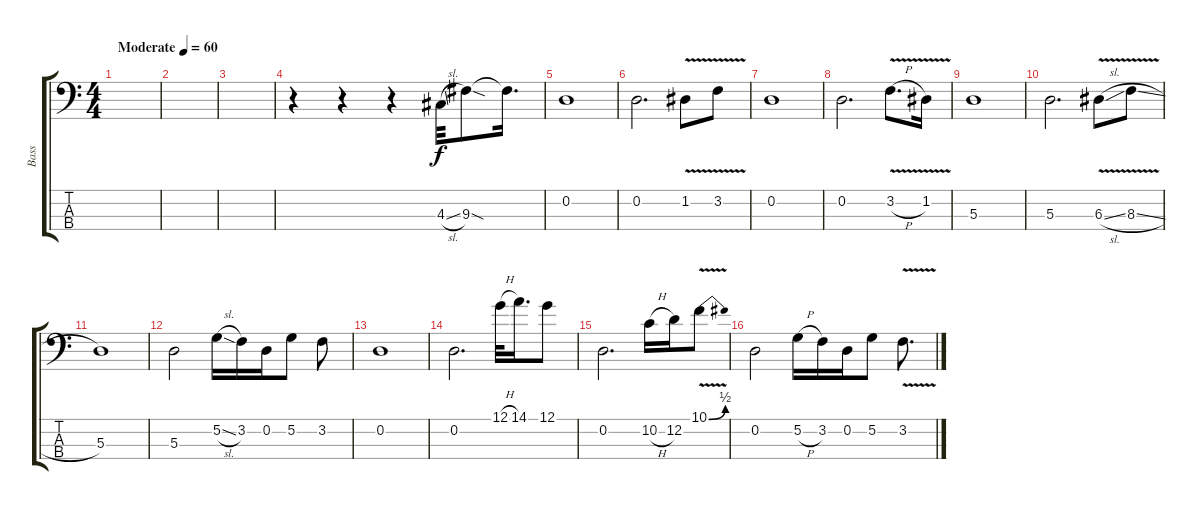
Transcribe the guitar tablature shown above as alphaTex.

\track ("Bass" "Bass") {instrument electricbassfinger}
\staff {score tabs}
\tuning (G2 D2 A1 E1) {hide}
\ts (4 4)
\tempo (60 "Moderate")
\clef f4
\ks c
|
|
|
r.4 r.4 r.4 4.3{sl}.32 9.3{sod}.8 9.3{t}.16{d} |
0.2.1 |
0.2.2{d} 1.2{v}.8 3.2{v}.8 |
0.2.1 |
0.2.2{d} 3.2{v h}.8{d} 1.2{v}.16 |
5.3.1 |
5.3.2{d} 6.3{v sl}.8 8.3{v sl}.8 |
5.3.1 |
5.3.2 5.2{sl}.16 3.2.16 0.2.16 5.2.8 3.2.8 |
0.2.1 |
0.2.2{d} 12.1{h}.32 14.1.16{d} 12.1.8 |
0.2.2{d} 10.2{h}.16 12.2.16 10.1{be (bend 0 0 60 2) v}.8 |
0.2.2 5.2{h}.16 3.2.16 0.2.16 5.2.8 3.2{v}.8{d}
